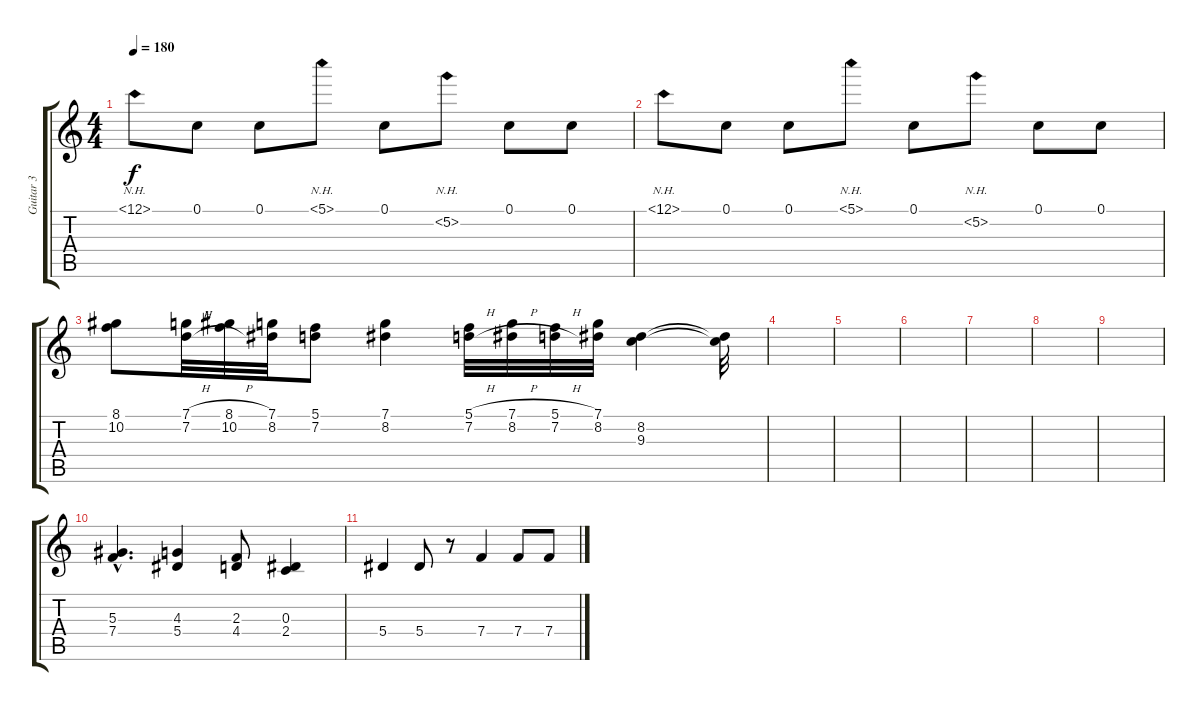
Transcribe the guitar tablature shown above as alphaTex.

\track ("Guitar 3" "Guitar 3") {instrument distortionguitar}
\staff {score tabs}
\tuning (C4 G3 Eb3 Bb2 F2 C2) {hide}
\ts (4 4)
\tempo 180
\clef g2
\ks c
12.1{nh}.8{dy f} 0.1.8 0.1.8 5.1{nh}.8 0.1.8 5.2{nh}.8 0.1.8 0.1.8 |
12.1{nh}.8 0.1.8 0.1.8 5.1{nh}.8 0.1.8 5.2{nh}.8 0.1.8 0.1.8 |
(8.1 10.2).8 (7.1{h} 7.2{h}).32 (8.1{h} 10.2{h}).32 (7.1 8.2).32 (5.1 7.2).8 (7.1 8.2).4 (5.1{h} 7.2{h}).32 (7.1{h} 8.2{h}).32 (5.1{h} 7.2{h}).32 (7.1 8.2).32 (8.2 9.3).4 (8.2{t} 9.3{t}).32 |
|
|
|
|
|
|
(5.3{hac} 7.4{hac}).4{d} (4.3 5.4).4 (2.3 4.4).8 (0.3 2.4).4 |
5.4.4 5.4.8 r.8 7.4.4 7.4.8 7.4.8
